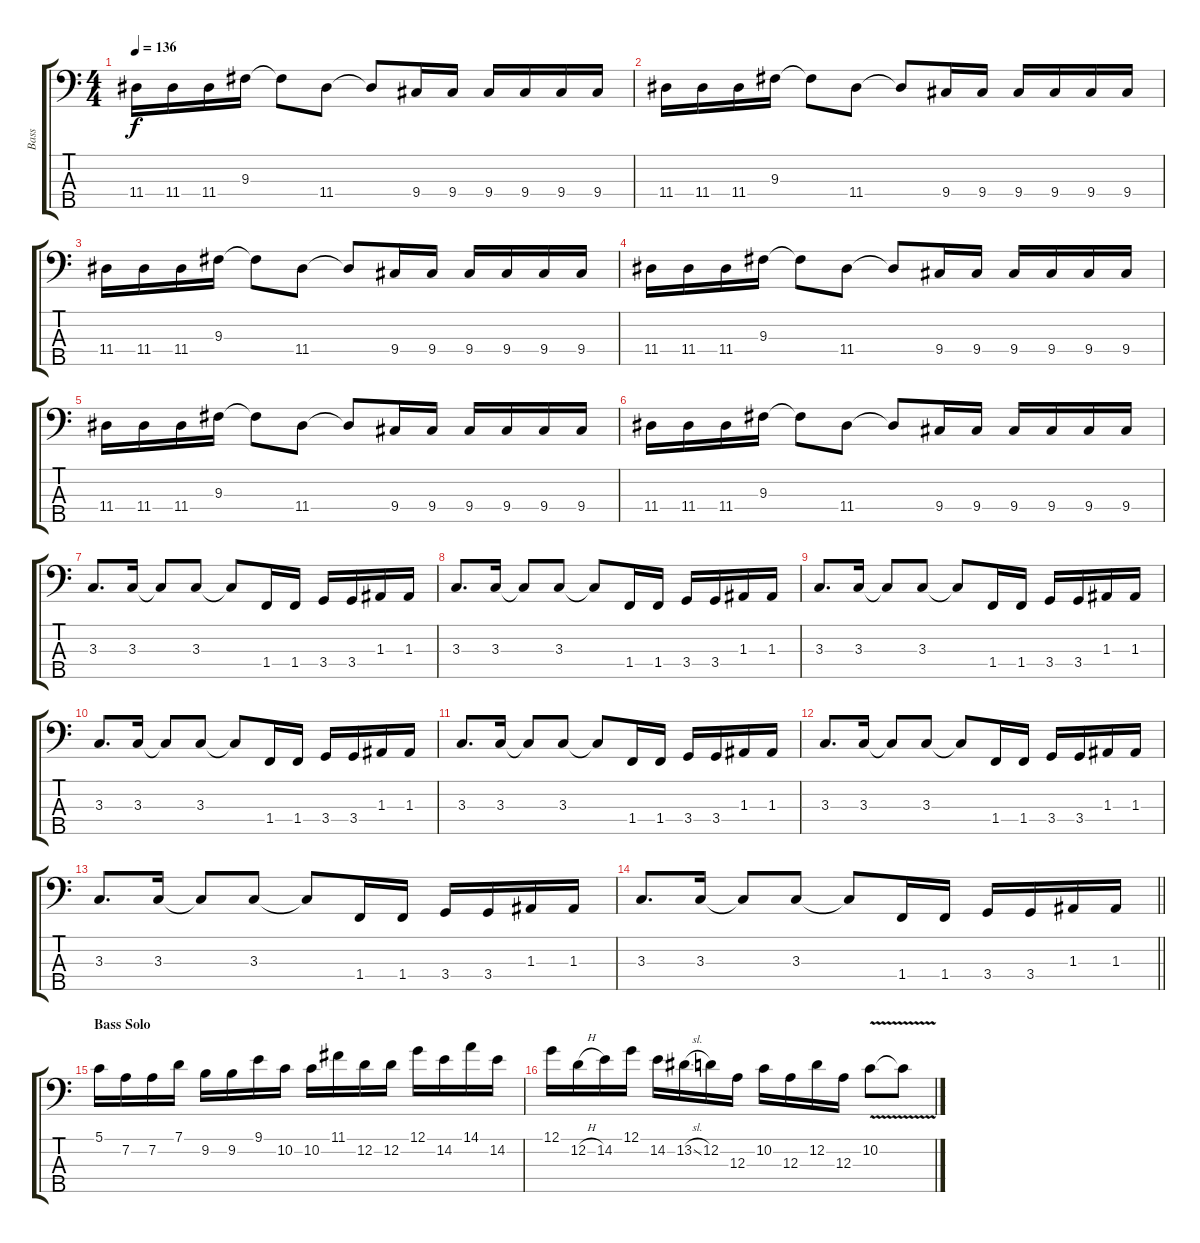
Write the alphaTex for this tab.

\track ("Bass" "Bass") {instrument electricbassfinger}
\staff {score tabs}
\tuning (G2 D2 A1 E1 B0) {hide}
\ts (4 4)
\tempo 136
\clef f4
\ks c
11.4.16{dy f} 11.4.16 11.4.16 9.3.16 9.3{t}.8 11.4.8 11.4{t}.8 9.4.16 9.4.16 9.4.16 9.4.16 9.4.16 9.4.16 |
11.4.16 11.4.16 11.4.16 9.3.16 9.3{t}.8 11.4.8 11.4{t}.8 9.4.16 9.4.16 9.4.16 9.4.16 9.4.16 9.4.16 |
11.4.16 11.4.16 11.4.16 9.3.16 9.3{t}.8 11.4.8 11.4{t}.8 9.4.16 9.4.16 9.4.16 9.4.16 9.4.16 9.4.16 |
11.4.16 11.4.16 11.4.16 9.3.16 9.3{t}.8 11.4.8 11.4{t}.8 9.4.16 9.4.16 9.4.16 9.4.16 9.4.16 9.4.16 |
11.4.16 11.4.16 11.4.16 9.3.16 9.3{t}.8 11.4.8 11.4{t}.8 9.4.16 9.4.16 9.4.16 9.4.16 9.4.16 9.4.16 |
11.4.16 11.4.16 11.4.16 9.3.16 9.3{t}.8 11.4.8 11.4{t}.8 9.4.16 9.4.16 9.4.16 9.4.16 9.4.16 9.4.16 |
3.3.8{d} 3.3.16 3.3{t}.8 3.3.8 3.3{t}.8 1.4.16 1.4.16 3.4.16 3.4.16 1.3.16 1.3.16 |
3.3.8{d} 3.3.16 3.3{t}.8 3.3.8 3.3{t}.8 1.4.16 1.4.16 3.4.16 3.4.16 1.3.16 1.3.16 |
3.3.8{d} 3.3.16 3.3{t}.8 3.3.8 3.3{t}.8 1.4.16 1.4.16 3.4.16 3.4.16 1.3.16 1.3.16 |
3.3.8{d} 3.3.16 3.3{t}.8 3.3.8 3.3{t}.8 1.4.16 1.4.16 3.4.16 3.4.16 1.3.16 1.3.16 |
3.3.8{d} 3.3.16 3.3{t}.8 3.3.8 3.3{t}.8 1.4.16 1.4.16 3.4.16 3.4.16 1.3.16 1.3.16 |
3.3.8{d} 3.3.16 3.3{t}.8 3.3.8 3.3{t}.8 1.4.16 1.4.16 3.4.16 3.4.16 1.3.16 1.3.16 |
3.3.8{d} 3.3.16 3.3{t}.8 3.3.8 3.3{t}.8 1.4.16 1.4.16 3.4.16 3.4.16 1.3.16 1.3.16 |
\barLineRight lightlight
3.3.8{d} 3.3.16 3.3{t}.8 3.3.8 3.3{t}.8 1.4.16 1.4.16 3.4.16 3.4.16 1.3.16 1.3.16 |
\section ("" "Bass Solo")
5.1.16 7.2.16 7.2.16 7.1.16 9.2.16 9.2.16 9.1.16 10.2.16 10.2.16 11.1.16 12.2.16 12.2.16 12.1.16 14.2.16 14.1.16 14.2.16 |
12.1.16 12.2{h}.16 14.2.16 12.1.16 14.2.16 13.2{sl}.16 12.2.16 12.3.16 10.2.16 12.3.16 12.2.16 12.3.16 10.2{v}.8 10.2{t}.8
